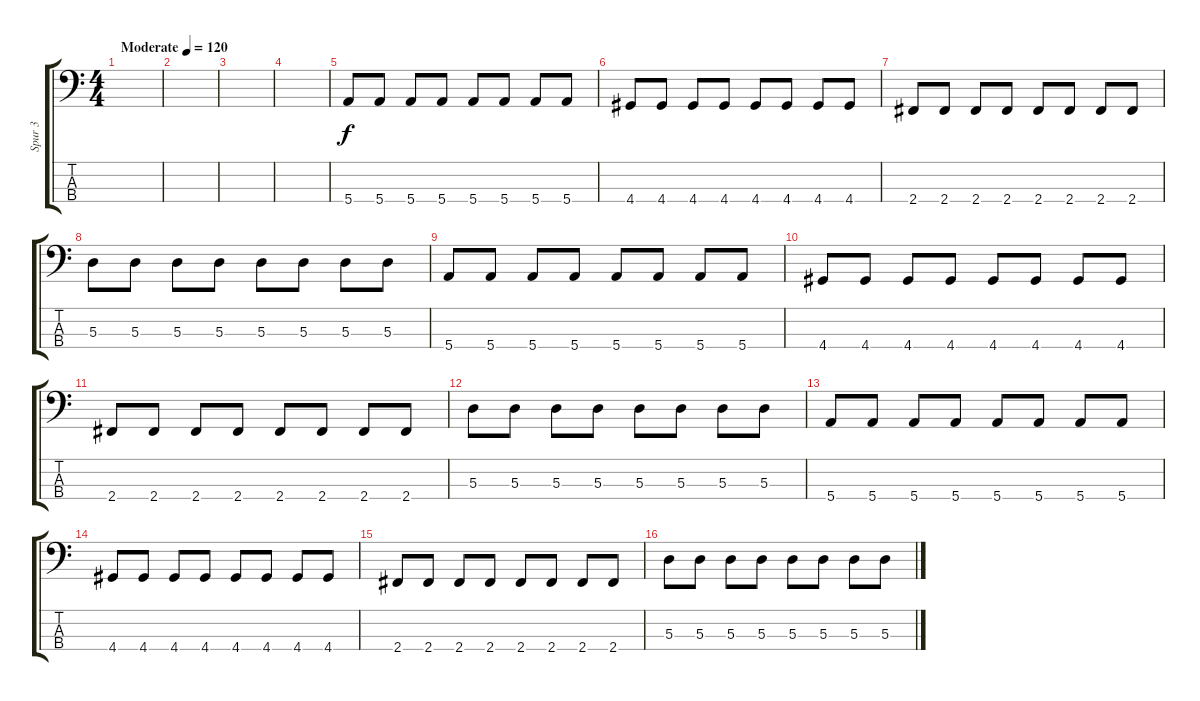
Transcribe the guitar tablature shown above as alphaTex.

\track ("Spur 3" "Spur 3") {instrument electricbassfinger}
\staff {score tabs}
\tuning (G2 D2 A1 E1) {hide}
\ts (4 4)
\tempo (120 "Moderate")
\clef f4
\ks c
|
|
|
|
5.4.8 5.4.8 5.4.8 5.4.8 5.4.8 5.4.8 5.4.8 5.4.8 |
4.4.8 4.4.8 4.4.8 4.4.8 4.4.8 4.4.8 4.4.8 4.4.8 |
2.4.8 2.4.8 2.4.8 2.4.8 2.4.8 2.4.8 2.4.8 2.4.8 |
5.3.8 5.3.8 5.3.8 5.3.8 5.3.8 5.3.8 5.3.8 5.3.8 |
5.4.8 5.4.8 5.4.8 5.4.8 5.4.8 5.4.8 5.4.8 5.4.8 |
4.4.8 4.4.8 4.4.8 4.4.8 4.4.8 4.4.8 4.4.8 4.4.8 |
2.4.8 2.4.8 2.4.8 2.4.8 2.4.8 2.4.8 2.4.8 2.4.8 |
5.3.8 5.3.8 5.3.8 5.3.8 5.3.8 5.3.8 5.3.8 5.3.8 |
5.4.8 5.4.8 5.4.8 5.4.8 5.4.8 5.4.8 5.4.8 5.4.8 |
4.4.8 4.4.8 4.4.8 4.4.8 4.4.8 4.4.8 4.4.8 4.4.8 |
2.4.8 2.4.8 2.4.8 2.4.8 2.4.8 2.4.8 2.4.8 2.4.8 |
5.3.8 5.3.8 5.3.8 5.3.8 5.3.8 5.3.8 5.3.8 5.3.8
